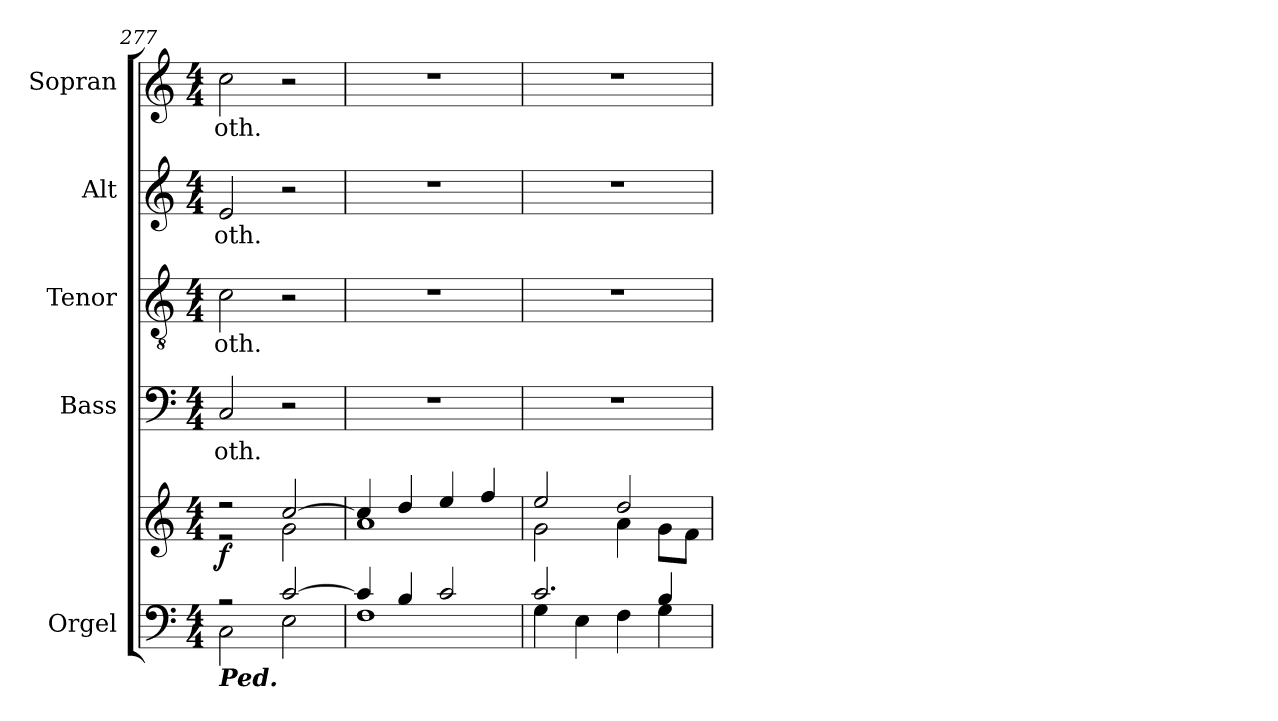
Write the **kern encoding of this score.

**kern	**kern	**dynam	**kern	**text	**kern	**text	**kern	**text	**kern	**text
*part5	*part5	*part5	*part4	*part4	*part3	*part3	*part2	*part2	*part1	*part1
*staff6	*staff5	*staff5/6	*staff4	*staff4	*staff3	*staff3	*staff2	*staff2	*staff1	*staff1
*I"Orgel	*	*	*I"Bass	*	*I"Tenor	*	*I"Alt	*	*I"Sopran	*
*I'Org.	*	*	*I'B.	*	*I'T.	*	*I'A.	*	*I'S.	*
*clefF4	*clefG2	*	*clefF4	*	*clefGv2	*	*clefG2	*	*clefG2	*
*k[]	*k[]	*	*k[]	*	*k[]	*	*k[]	*	*k[]	*
*C:	*C:	*	*C:	*	*C:	*	*C:	*	*C:	*
*M4/4	*M4/4	*	*M4/4	*	*M4/4	*	*M4/4	*	*M4/4	*
=277	=277	=277	=277	=277	=277	=277	=277	=277	=277	=277
*^	*^	*	*	*	*	*	*	*	*	*
!LO:TX:b:Bi:t=Ped.	!	!	!	!	!	!	!	!	!	!	!	!
!	!	!	!	!LO:DY:b	!	!LO:LY:b	!	!LO:LY:b	!	!LO:LY:b	!	!LO:LY:b
2rA	2C\	2r	2r	f	2C/	-oth.	2c\	-oth.	2e/	-oth.	2cc\	-oth.
[>2c/	2E\	[>2cc/	2g\	.	2r	.	2r	.	2r	.	2r	.
!!LO:PB:g=z
=278	=278	=278	=278	=278	=278	=278	=278	=278	=278	=278	=278	=278
4c/]	1F	4cc/]	1a	.	1r	.	1r	.	1r	.	1r	.
4B/	.	4dd/	.	.	.	.	.	.	.	.	.	.
2c/	.	4ee/	.	.	.	.	.	.	.	.	.	.
.	.	4ff/	.	.	.	.	.	.	.	.	.	.
=279	=279	=279	=279	=279	=279	=279	=279	=279	=279	=279	=279	=279
2.c/	4G\	2ee/	2g\	.	1r	.	1r	.	1r	.	1r	.
.	4E\	.	.	.	.	.	.	.	.	.	.	.
.	4F\	2dd/	4a\	.	.	.	.	.	.	.	.	.
4B/	4G\	.	8g\L	.	.	.	.	.	.	.	.	.
.	.	.	8f\J	.	.	.	.	.	.	.	.	.
*v	*v	*	*	*	*	*	*	*	*	*	*	*
*	*v	*v	*	*	*	*	*	*	*	*	*
=	=	=	=	=	=	=	=	=	=	=
*-	*-	*-	*-	*-	*-	*-	*-	*-	*-	*-
